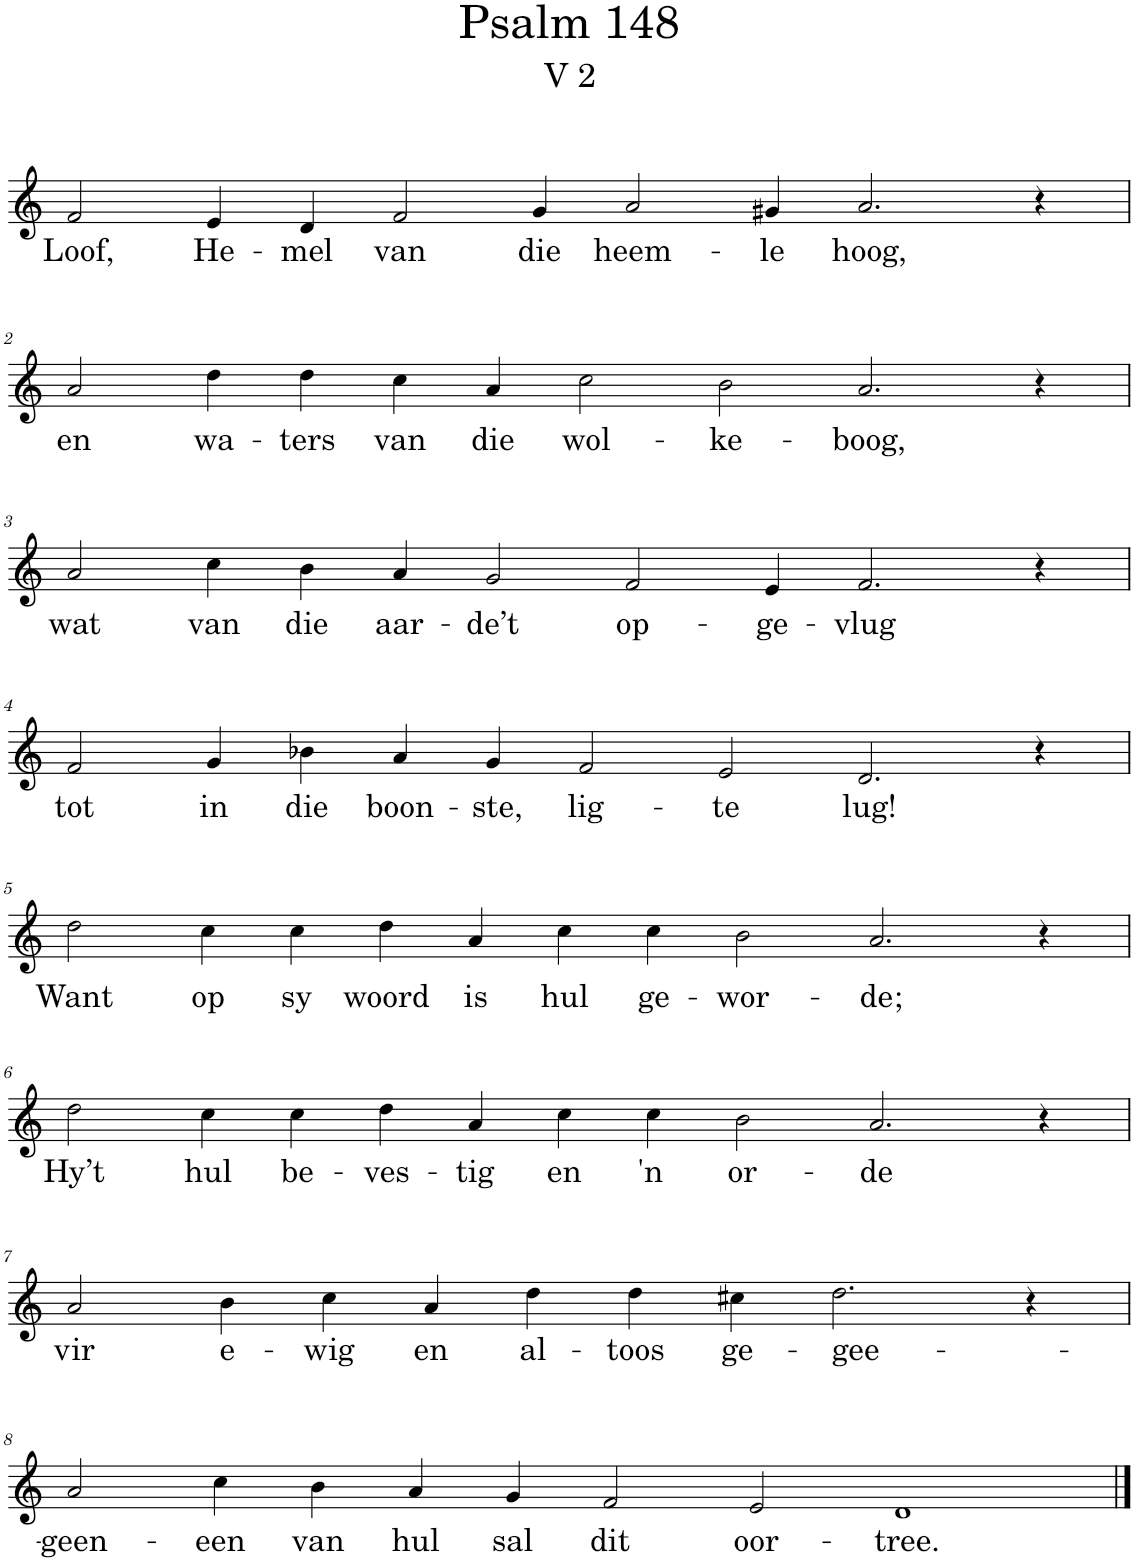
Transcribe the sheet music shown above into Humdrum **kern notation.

**kern	**text
*part1	*part1
*staff1	*staff1
*I"Pipe Organ	*
*I'Org.	*
*clefG2	*
*k[]	*
*M14/4	*
=1	=1
!	!LO:LY:b
2f/	Loof,
!	!LO:LY:b
4e/	He-
!	!LO:LY:b
4d/	-mel
!	!LO:LY:b
2f/	van
!	!LO:LY:b
4g/	die
!	!LO:LY:b
2a/	heem-
!	!LO:LY:b
4g#X/	-le
!	!LO:LY:b
2.a/	hoog,
4r	.
!!LO:LB:g=z
=2	=2
!	!LO:LY:b
2a/	en
!	!LO:LY:b
4dd\	wa-
!	!LO:LY:b
4dd\	-ters
!	!LO:LY:b
4cc\	van
!	!LO:LY:b
4a/	die
!	!LO:LY:b
2cc\	wol-
!	!LO:LY:b
2b\	-ke-
!	!LO:LY:b
2.a/	-boog,
4r	.
!!LO:LB:g=z
=3	=3
!	!LO:LY:b
2a/	wat
!	!LO:LY:b
4cc\	van
!	!LO:LY:b
4b\	die
!	!LO:LY:b
4a/	aar-
!	!LO:LY:b
2g/	-de’t
!	!LO:LY:b
2f/	op-
!	!LO:LY:b
4e/	-ge-
!	!LO:LY:b
2.f/	-vlug
4r	.
!!LO:LB:g=z
=4	=4
!	!LO:LY:b
2f/	tot
!	!LO:LY:b
4g/	in
!	!LO:LY:b
4b-X\	die
!	!LO:LY:b
4a/	boon-
!	!LO:LY:b
4g/	-ste,
!	!LO:LY:b
2f/	lig-
!	!LO:LY:b
2e/	-te
!	!LO:LY:b
2.d/	lug!
4r	.
!!LO:LB:g=z
=5	=5
!	!LO:LY:b
2dd\	Want
!	!LO:LY:b
4cc\	op
!	!LO:LY:b
4cc\	sy
!	!LO:LY:b
4dd\	woord
!	!LO:LY:b
4a/	is
!	!LO:LY:b
4cc\	hul
!	!LO:LY:b
4cc\	ge-
!	!LO:LY:b
2b\	-wor-
!	!LO:LY:b
2.a/	-de;
4r	.
!!LO:LB:g=z
=6	=6
!	!LO:LY:b
2dd\	Hy’t
!	!LO:LY:b
4cc\	hul
!	!LO:LY:b
4cc\	be-
!	!LO:LY:b
4dd\	-ves-
!	!LO:LY:b
4a/	-tig
!	!LO:LY:b
4cc\	en
!	!LO:LY:b
4cc\	'n
!	!LO:LY:b
2b\	or-
!	!LO:LY:b
2.a/	-de
4r	.
!!LO:LB:g=z
=7	=7
*M12/4	*
!	!LO:LY:b
2a/	vir
!	!LO:LY:b
4b\	e-
!	!LO:LY:b
4cc\	-wig
!	!LO:LY:b
4a/	en
!	!LO:LY:b
4dd\	al-
!	!LO:LY:b
4dd\	-toos
!	!LO:LY:b
4cc#X\	ge-
!	!LO:LY:b
2.dd\	-gee-
4r	.
!!LO:LB:g=z
=8	=8
*M14/4	*
!	!LO:LY:b
2a/	-geen-
!	!LO:LY:b
4cc\	-een
!	!LO:LY:b
4b\	van
!	!LO:LY:b
4a/	hul
!	!LO:LY:b
4g/	sal
!	!LO:LY:b
2f/	dit
!	!LO:LY:b
2e/	oor-
!	!LO:LY:b
1d	-tree.
==	==
*-	*-
